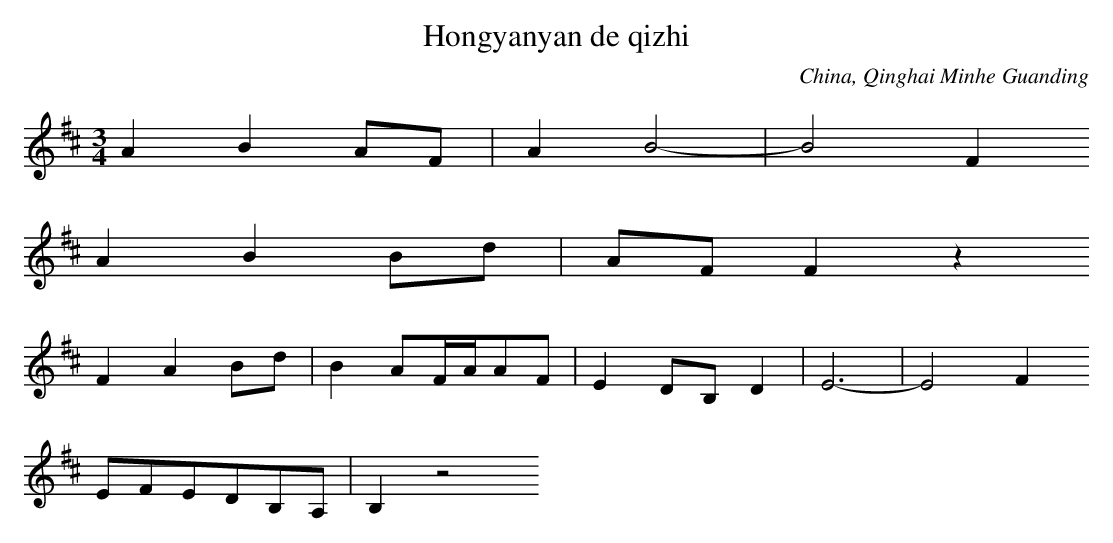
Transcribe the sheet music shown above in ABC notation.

X:1
T: Hongyanyan de qizhi
O: China, Qinghai Minhe Guanding
M: 3/4
L: 1/16
K: D
A4B4A2F2 | A4B8- | B8F4
A4B4B2d2 | A2F2F4z4
F4A4B2d2 | B4A2FAA2F2 | E4D2B,2D4 | E12- | E8F4
E2F2E2D2B,2A,2 | B,4z8
